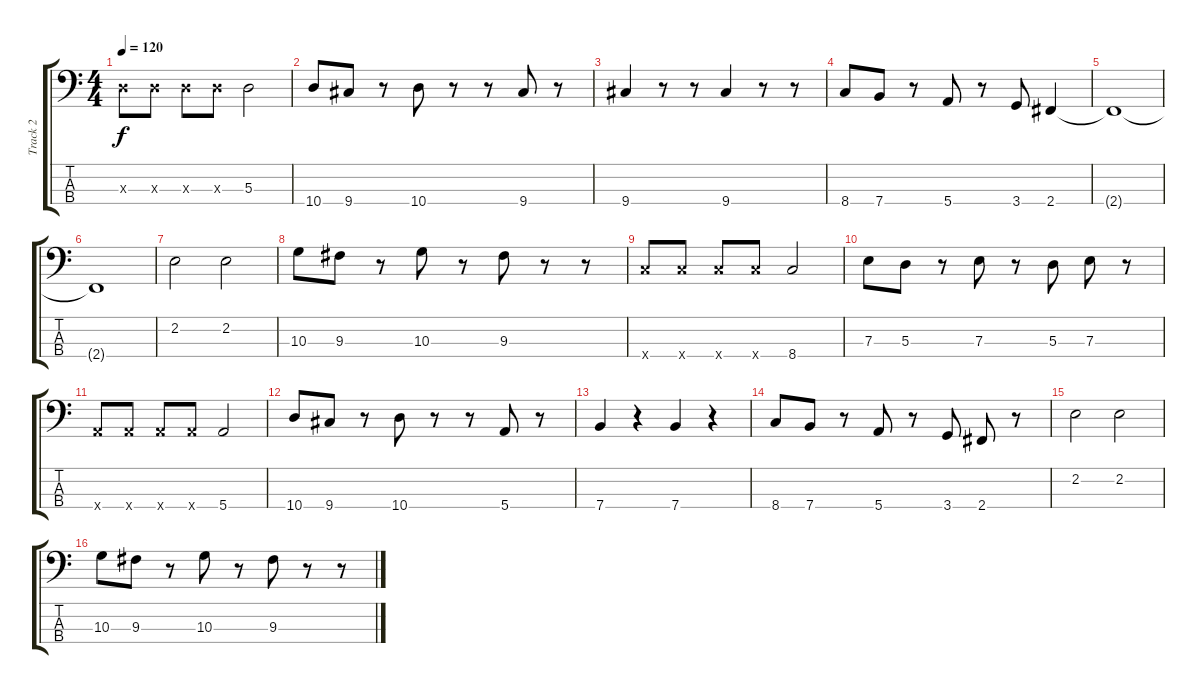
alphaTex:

\track ("Track 2" "Track 2") {instrument electricbassfinger}
\staff {score tabs}
\tuning (G2 D2 A1 E1) {hide}
\ts (4 4)
\tempo 120
\clef f4
\ks c
5.3{x}.8{dy f} 5.3{x}.8 5.3{x}.8 5.3{x}.8 5.3.2 |
10.4.8 9.4.8 r.8 10.4.8 r.8 r.8 9.4.8 r.8 |
9.4.4 r.8 r.8 9.4.4 r.8 r.8 |
8.4.8 7.4.8 r.8 5.4.8 r.8 3.4.8 2.4.4 |
2.4{t}.1 |
2.4{t}.1 |
2.2.2 2.2.2 |
10.3.8 9.3.8 r.8 10.3.8 r.8 9.3.8 r.8 r.8 |
8.4{x}.8 8.4{x}.8 8.4{x}.8 8.4{x}.8 8.4.2 |
7.3.8 5.3.8 r.8 7.3.8 r.8 5.3.8 7.3.8 r.8 |
5.4{x}.8 5.4{x}.8 5.4{x}.8 5.4{x}.8 5.4.2 |
10.4.8 9.4.8 r.8 10.4.8 r.8 r.8 5.4.8 r.8 |
7.4.4 r.4 7.4.4 r.4 |
8.4.8 7.4.8 r.8 5.4.8 r.8 3.4.8 2.4.8 r.8 |
2.2.2 2.2.2 |
10.3.8 9.3.8 r.8 10.3.8 r.8 9.3.8 r.8 r.8
